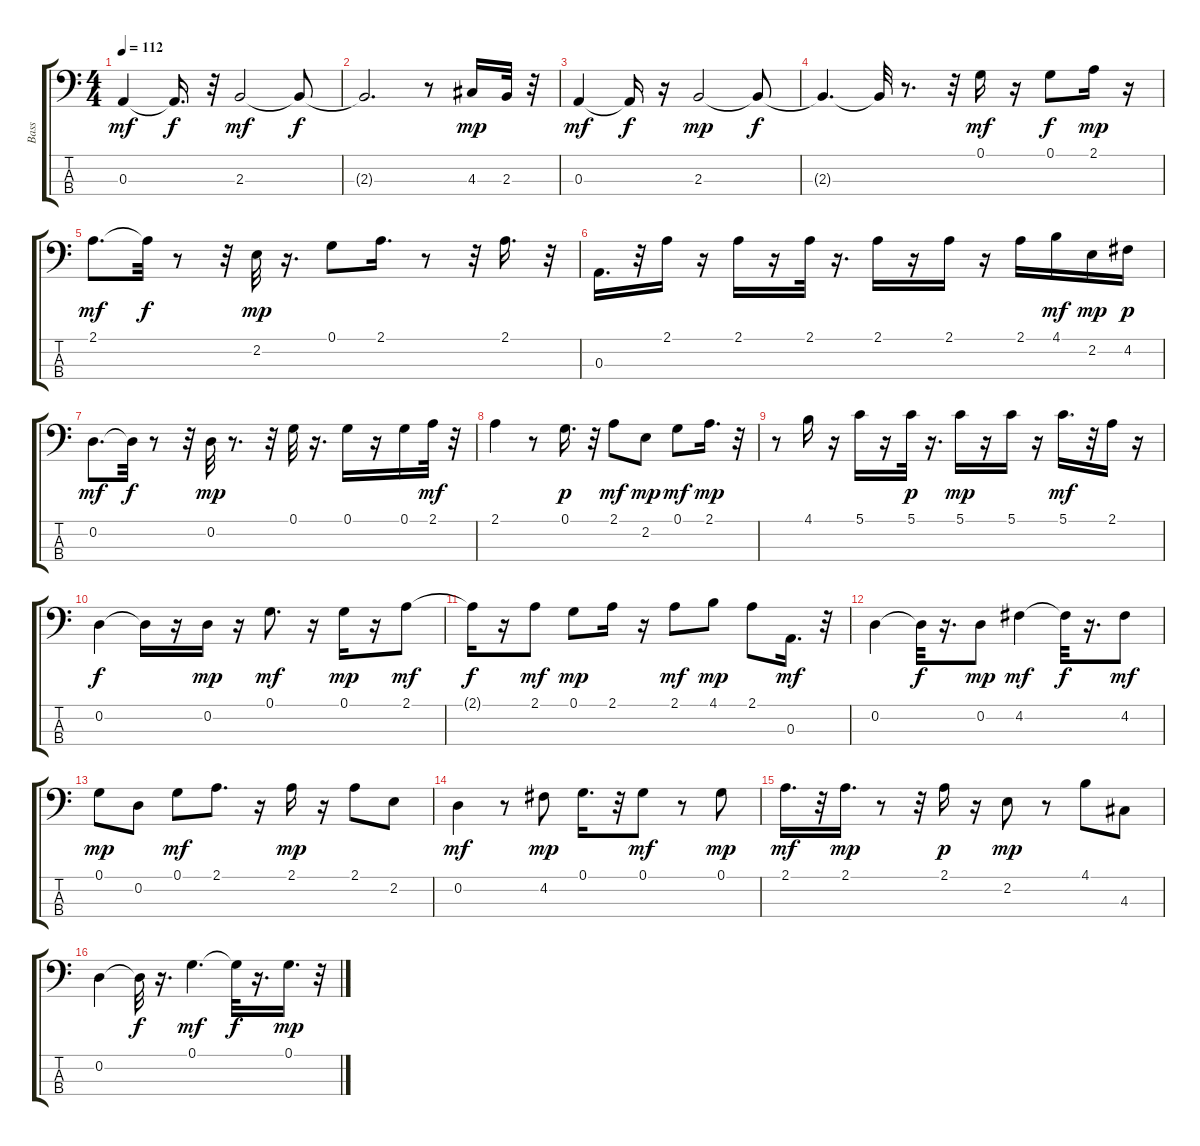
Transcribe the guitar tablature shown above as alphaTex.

\track ("Bass" "Bass") {instrument electricbassfinger}
\staff {score tabs}
\tuning (G2 D2 A1 E1) {hide}
\ts (4 4)
\tempo 112
\clef f4
\ks c
0.3.4{dy mf} 0.3{t}.16{d dy f} r.32 2.3.2{dy mf} 2.3{t}.8{dy f} |
2.3{t}.2{d} r.8 4.3.16{dy mp} 2.3.32 r.32 |
0.3.4{dy mf} 0.3{t}.16{dy f} r.16 2.3.2{dy mp} 2.3{t}.8{dy f} |
2.3{t}.4{d} 2.3{t}.32 r.8{d} r.32 0.1.16{dy mf} r.16 0.1.8{dy f} 2.1.16{dy mp} r.16 |
2.1.8{d dy mf} 2.1{t}.32{dy f} r.8 r.32 2.2.32{dy mp} r.16{d} 0.1.8 2.1.16{d} r.8 r.32 2.1.16{d} r.32 |
0.3.16{d} r.32 2.1.16 r.16 2.1.16 r.16 2.1.32 r.16{d} 2.1.16 r.16 2.1.16 r.16 2.1.16 4.1.16{dy mf} 2.2.16{dy mp} 4.2.16{dy p} |
0.2.8{d dy mf} 0.2{t}.32{dy f} r.8 r.32 0.2.32{dy mp} r.8{d} r.32 0.1.32 r.16{d} 0.1.16 r.16 0.1.16 2.1.32{dy mf} r.32 |
2.1.4 r.8 0.1.16{d dy p} r.32 2.1.8{dy mf} 2.2.8{dy mp} 0.1.8{dy mf} 2.1.16{d dy mp} r.32 |
r.8 4.1.16 r.16 5.1.16 r.16 5.1.32{dy p} r.16{d} 5.1.16{dy mp} r.16 5.1.16 r.16 5.1.16{d dy mf} r.32 2.1.16 r.16 |
0.2.4{dy f} 0.2{t}.16 r.16 0.2.16{dy mp} r.16 0.1.8{d dy mf} r.16 0.1.16{dy mp} r.16 2.1.8{dy mf} |
2.1{t}.16{dy f} r.16 2.1.8{dy mf} 0.1.8{dy mp} 2.1.16 r.16 2.1.8{dy mf} 4.1.8{dy mp} 2.1.8 0.3.16{d dy mf} r.32 |
0.2.4 0.2{t}.32{dy f} r.16{d} 0.2.8{dy mp} 4.2.4{dy mf} 4.2{t}.32{dy f} r.16{d} 4.2.8{dy mf} |
0.1.8{dy mp} 0.2.8 0.1.8{dy mf} 2.1.8{d} r.16 2.1.16{dy mp} r.16 2.1.8 2.2.8 |
0.2.4{dy mf} r.8 4.2.8{dy mp} 0.1.16{d} r.32 0.1.8{dy mf} r.8 0.1.8{dy mp} |
2.1.16{d dy mf} r.32 2.1.16{d dy mp} r.8 r.32 2.1.16{dy p} r.16 2.2.8{dy mp} r.8 4.1.8 4.3.8 |
0.2.4 0.2{t}.32{dy f} r.16{d} 0.1.4{d dy mf} 0.1{t}.32{dy f} r.16{d} 0.1.16{d dy mp} r.32
